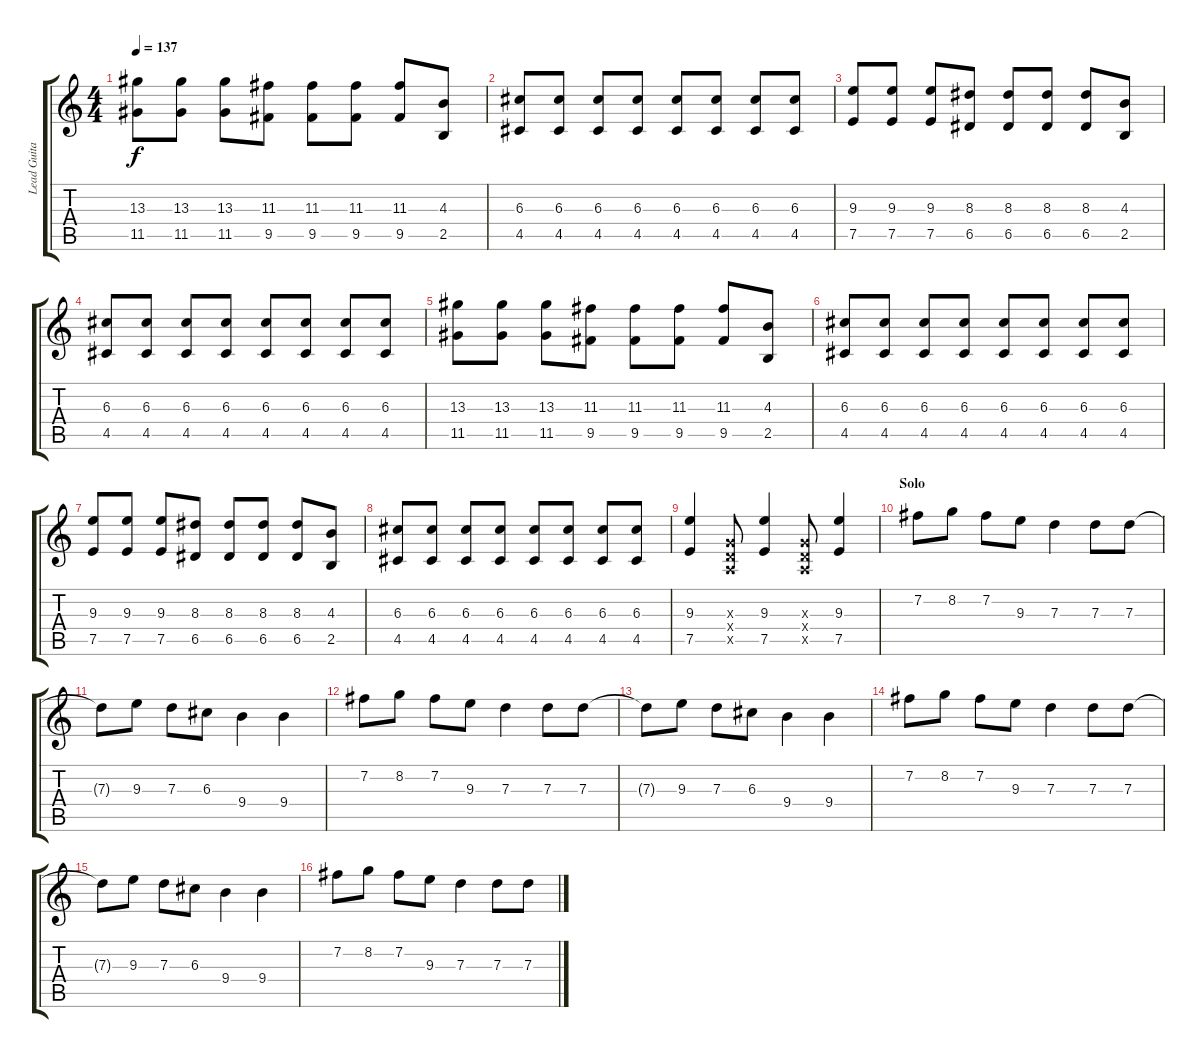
\track ("Lead Guitar (Sylvain)" "Lead Guita") {instrument distortionguitar}
\staff {score tabs}
\tuning (E4 B3 G3 D3 A2 E2) {hide}
\ts (4 4)
\tempo 137
\clef g2
\ks c
(13.3 11.5).8{dy f} (13.3 11.5).8 (13.3 11.5).8 (11.3 9.5).8 (11.3 9.5).8 (11.3 9.5).8 (11.3 9.5).8 (4.3 2.5).8 |
(6.3 4.5).8 (6.3 4.5).8 (6.3 4.5).8 (6.3 4.5).8 (6.3 4.5).8 (6.3 4.5).8 (6.3 4.5).8 (6.3 4.5).8 |
(9.3 7.5).8 (9.3 7.5).8 (9.3 7.5).8 (8.3 6.5).8 (8.3 6.5).8 (8.3 6.5).8 (8.3 6.5).8 (4.3 2.5).8 |
(6.3 4.5).8 (6.3 4.5).8 (6.3 4.5).8 (6.3 4.5).8 (6.3 4.5).8 (6.3 4.5).8 (6.3 4.5).8 (6.3 4.5).8 |
(13.3 11.5).8 (13.3 11.5).8 (13.3 11.5).8 (11.3 9.5).8 (11.3 9.5).8 (11.3 9.5).8 (11.3 9.5).8 (4.3 2.5).8 |
(6.3 4.5).8 (6.3 4.5).8 (6.3 4.5).8 (6.3 4.5).8 (6.3 4.5).8 (6.3 4.5).8 (6.3 4.5).8 (6.3 4.5).8 |
(9.3 7.5).8 (9.3 7.5).8 (9.3 7.5).8 (8.3 6.5).8 (8.3 6.5).8 (8.3 6.5).8 (8.3 6.5).8 (4.3 2.5).8 |
(6.3 4.5).8 (6.3 4.5).8 (6.3 4.5).8 (6.3 4.5).8 (6.3 4.5).8 (6.3 4.5).8 (6.3 4.5).8 (6.3 4.5).8 |
(9.3 7.5).4 (0.3{x} 0.4{x} 0.5{x}).8 (9.3 7.5).4 (0.3{x} 0.4{x} 0.5{x}).8 (9.3 7.5).4 |
\section ("" "Solo")
7.2.8{volume 12} 8.2.8 7.2.8 9.3.8 7.3.4 7.3.8 7.3.8 |
7.3{t}.8 9.3.8 7.3.8 6.3.8 9.4.4 9.4.4 |
7.2.8{volume 10} 8.2.8 7.2.8 9.3.8 7.3.4 7.3.8 7.3.8 |
7.3{t}.8 9.3.8 7.3.8 6.3.8 9.4.4 9.4.4 |
7.2.8 8.2.8 7.2.8 9.3.8 7.3.4 7.3.8 7.3.8 |
7.3{t}.8 9.3.8 7.3.8 6.3.8 9.4.4 9.4.4 |
7.2.8 8.2.8 7.2.8 9.3.8 7.3.4 7.3.8 7.3.8
